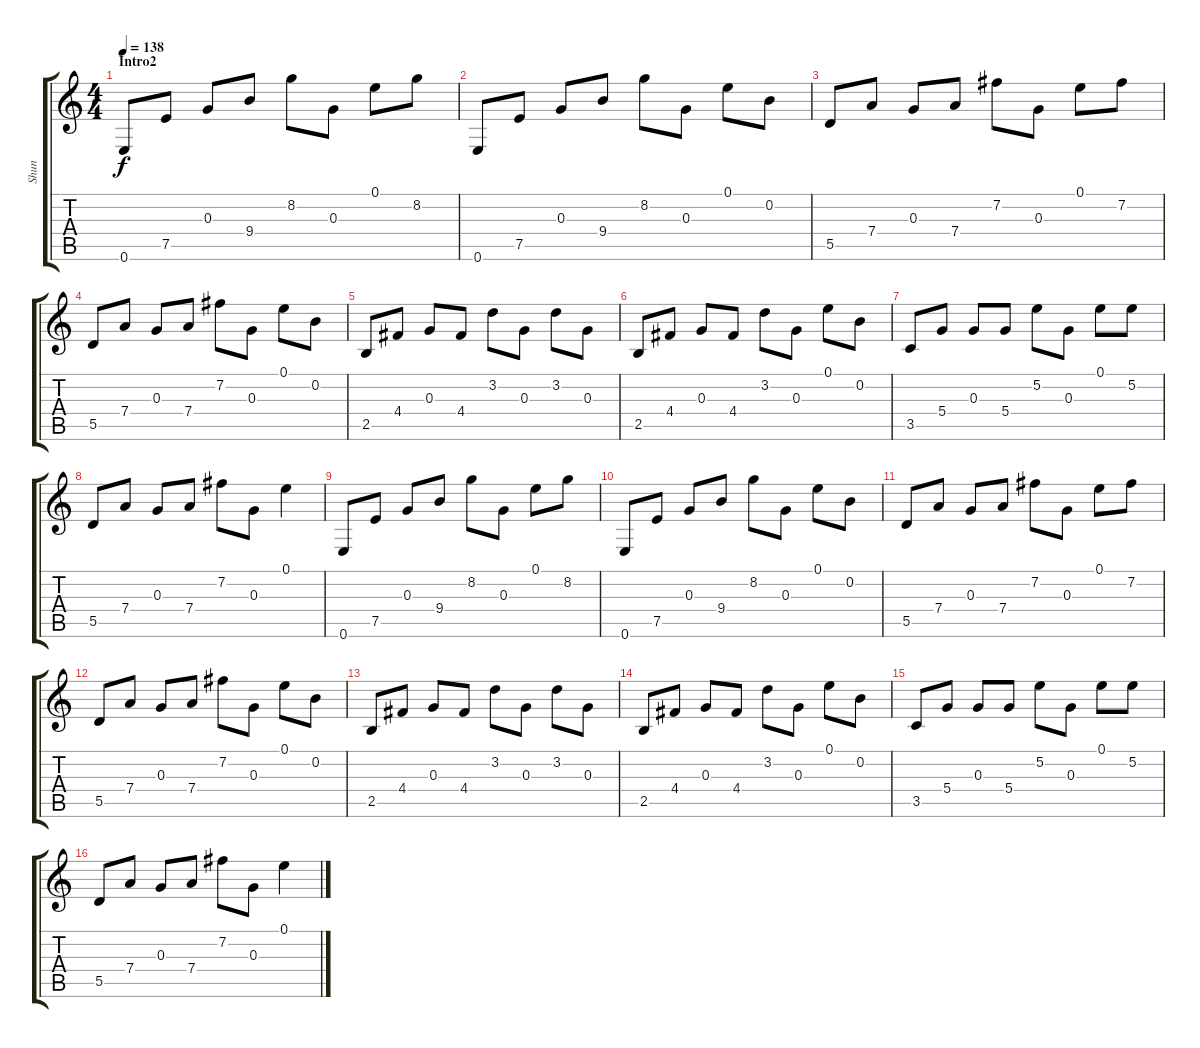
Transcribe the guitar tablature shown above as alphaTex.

\track ("Shun" "Shun") {instrument overdrivenguitar}
\staff {score tabs}
\tuning (E4 B3 G3 D3 A2 E2) {hide}
\ts (4 4)
\section ("" "Intro2")
\tempo 138
\clef g2
\ks c
0.6.8{dy f} 7.5.8 0.3.8 9.4.8 8.2.8 0.3.8 0.1.8 8.2.8 |
0.6.8 7.5.8 0.3.8 9.4.8 8.2.8 0.3.8 0.1.8 0.2.8 |
5.5.8 7.4.8 0.3.8 7.4.8 7.2.8 0.3.8 0.1.8 7.2.8 |
5.5.8 7.4.8 0.3.8 7.4.8 7.2.8 0.3.8 0.1.8 0.2.8 |
2.5.8 4.4.8 0.3.8 4.4.8 3.2.8 0.3.8 3.2.8 0.3.8 |
2.5.8 4.4.8 0.3.8 4.4.8 3.2.8 0.3.8 0.1.8 0.2.8 |
3.5.8 5.4.8 0.3.8 5.4.8 5.2.8 0.3.8 0.1.8 5.2.8 |
5.5.8 7.4.8 0.3.8 7.4.8 7.2.8 0.3.8 0.1.4 |
0.6.8 7.5.8 0.3.8 9.4.8 8.2.8 0.3.8 0.1.8 8.2.8 |
0.6.8 7.5.8 0.3.8 9.4.8 8.2.8 0.3.8 0.1.8 0.2.8 |
5.5.8 7.4.8 0.3.8 7.4.8 7.2.8 0.3.8 0.1.8 7.2.8 |
5.5.8 7.4.8 0.3.8 7.4.8 7.2.8 0.3.8 0.1.8 0.2.8 |
2.5.8 4.4.8 0.3.8 4.4.8 3.2.8 0.3.8 3.2.8 0.3.8 |
2.5.8 4.4.8 0.3.8 4.4.8 3.2.8 0.3.8 0.1.8 0.2.8 |
3.5.8 5.4.8 0.3.8 5.4.8 5.2.8 0.3.8 0.1.8 5.2.8 |
5.5.8 7.4.8 0.3.8 7.4.8 7.2.8 0.3.8 0.1.4
